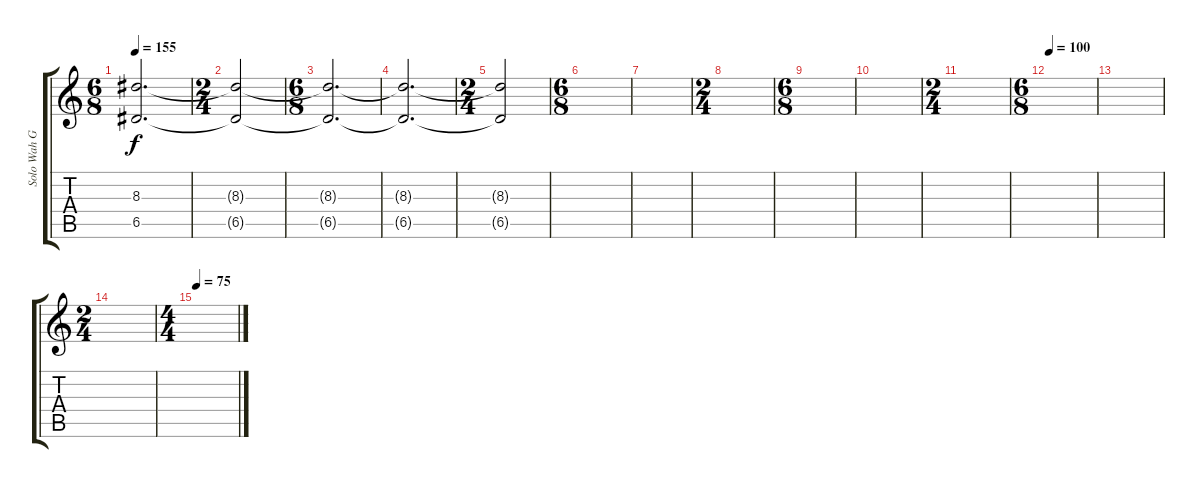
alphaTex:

\track ("Solo Wah Guitar: Gus G" "Solo Wah G") {instrument overdrivenguitar}
\staff {score tabs}
\tuning (E4 B3 G3 D3 A2 E2) {hide}
\ts (6 8)
\tempo 155
\clef g2
\ks c
(8.3{t} 6.5{t}).2{d dy f} |
\ts (2 4)
(8.3{t} 6.5{t}).2 |
\ts (6 8)
(8.3{t} 6.5{t}).2{d} |
(8.3{t} 6.5{t}).2{d} |
\ts (2 4)
(8.3{t} 6.5{t}).2 |
\ts (6 8)
|
|
\ts (2 4)
|
\ts (6 8)
|
|
\ts (2 4)
|
\ts (6 8)
\tempo 100
|
|
\ts (2 4)
|
\ts (4 4)
\tempo 75
